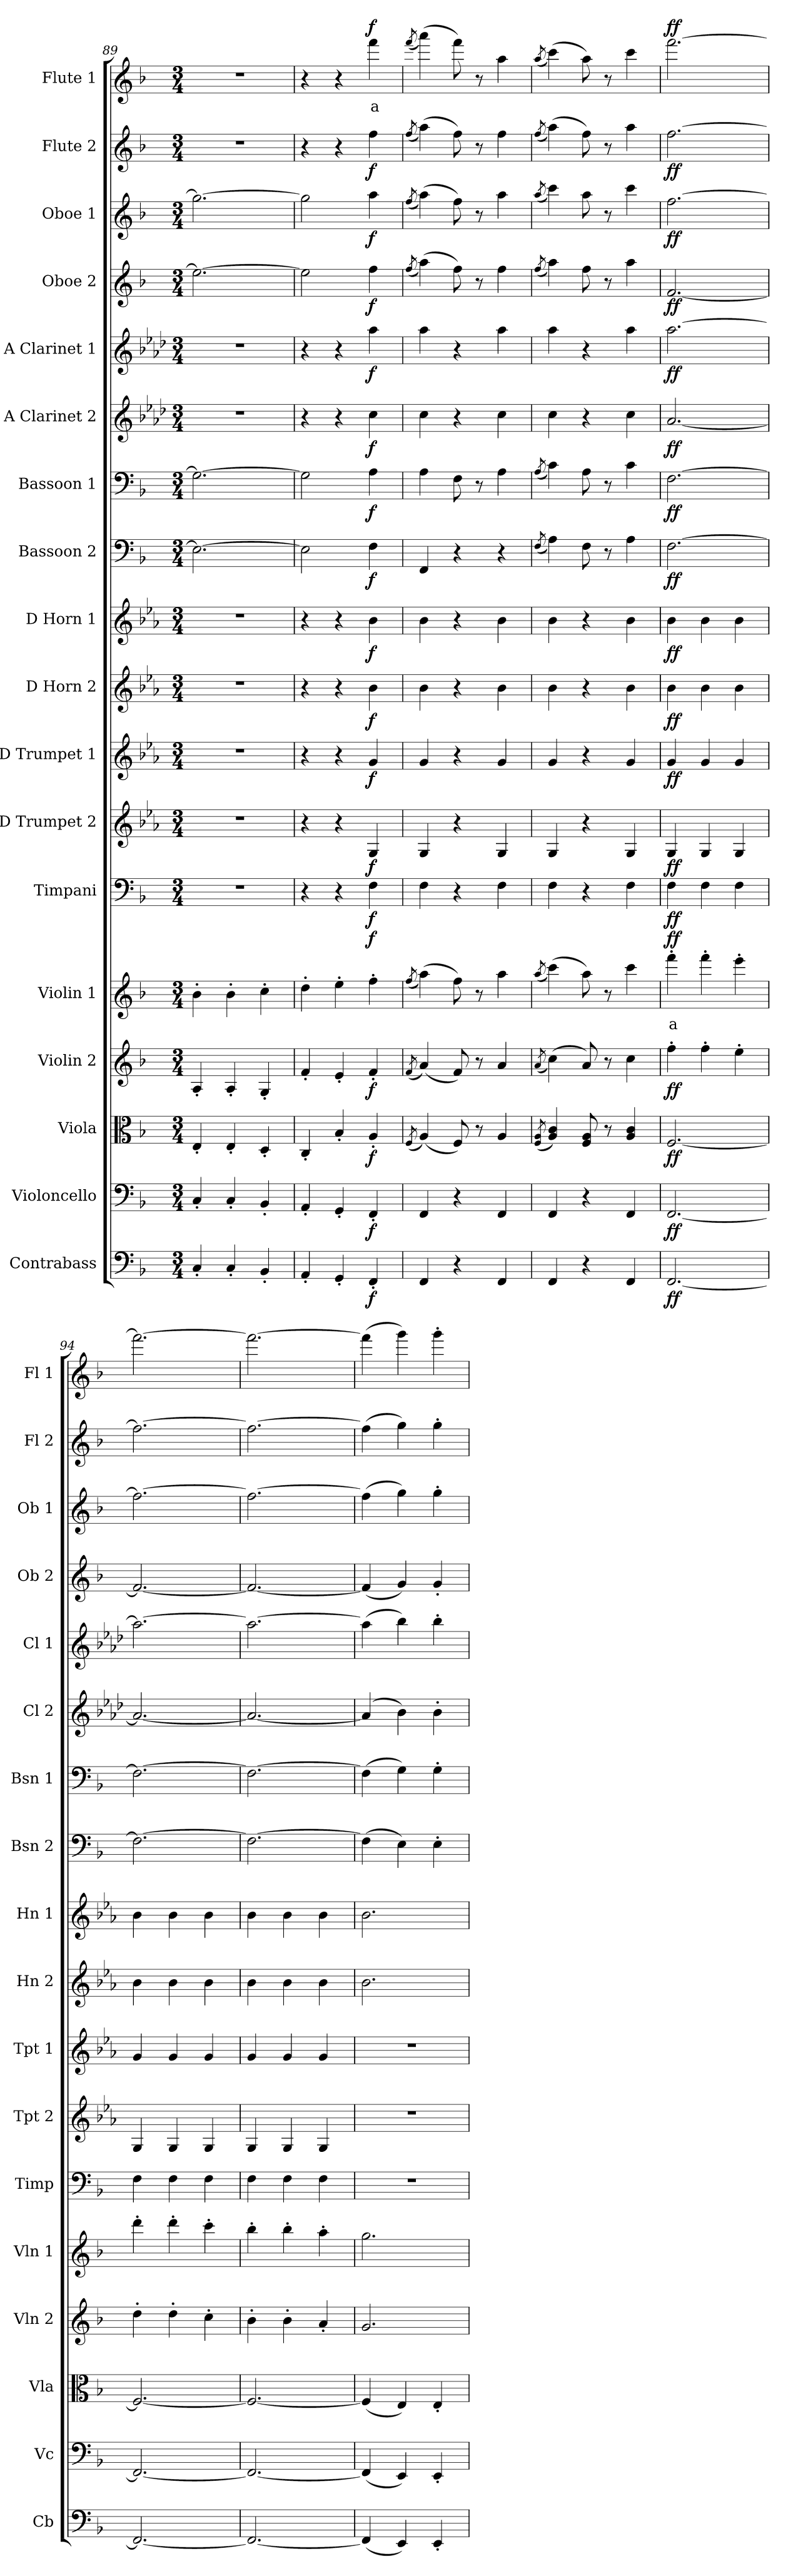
**kern	**dynam	**kern	**dynam	**kern	**dynam	**kern	**dynam	**kern	**text	**dynam	**kern	**dynam	**kern	**dynam	**kern	**dynam	**kern	**dynam	**kern	**dynam	**kern	**dynam	**kern	**dynam	**kern	**dynam	**kern	**dynam	**kern	**dynam	**kern	**dynam	**kern	**dynam	**kern	**text	**dynam
*part18	*part18	*part17	*part17	*part16	*part16	*part15	*part15	*part14	*part14	*part14	*part13	*part13	*part12	*part12	*part11	*part11	*part10	*part10	*part9	*part9	*part8	*part8	*part7	*part7	*part6	*part6	*part5	*part5	*part4	*part4	*part3	*part3	*part2	*part2	*part1	*part1	*part1
*staff18	*staff18	*staff17	*staff17	*staff16	*staff16	*staff15	*staff15	*staff14	*staff14	*staff14	*staff13	*staff13	*staff12	*staff12	*staff11	*staff11	*staff10	*staff10	*staff9	*staff9	*staff8	*staff8	*staff7	*staff7	*staff6	*staff6	*staff5	*staff5	*staff4	*staff4	*staff3	*staff3	*staff2	*staff2	*staff1	*staff1	*staff1
*I"Contrabass	*	*I"Violoncello	*	*I"Viola	*	*I"Violin 2	*	*I"Violin 1	*	*	*I"Timpani	*	*I"D Trumpet 2	*	*I"D Trumpet 1	*	*I"D Horn 2	*	*I"D Horn 1	*	*I"Bassoon 2	*	*I"Bassoon 1	*	*I"A Clarinet 2	*	*I"A Clarinet 1	*	*I"Oboe 2	*	*I"Oboe 1	*	*I"Flute 2	*	*I"Flute 1	*	*
*I'Cb	*	*I'Vc	*	*I'Vla	*	*I'Vln 2	*	*I'Vln 1	*	*	*I'Timp	*	*I'Tpt 2	*	*I'Tpt 1	*	*I'Hn 2	*	*I'Hn 1	*	*I'Bsn 2	*	*I'Bsn 1	*	*I'Cl 2	*	*I'Cl 1	*	*I'Ob 2	*	*I'Ob 1	*	*I'Fl 2	*	*I'Fl 1	*	*
*clefF4	*	*clefF4	*	*clefC3	*	*clefG2	*	*clefG2	*	*	*clefF4	*	*clefG2	*	*clefG2	*	*clefG2	*	*clefG2	*	*clefF4	*	*clefF4	*	*clefG2	*	*clefG2	*	*clefG2	*	*clefG2	*	*clefG2	*	*clefG2	*	*
*ITrd7c12	*	*	*	*	*	*	*	*	*	*	*	*	*ITrd-1c-2	*	*ITrd-1c-2	*	*ITrd6c10	*	*ITrd6c10	*	*	*	*	*	*ITrd2c3	*	*ITrd2c3	*	*	*	*	*	*	*	*	*	*
*k[b-]	*	*k[b-]	*	*k[b-]	*	*k[b-]	*	*k[b-]	*	*	*k[b-]	*	*k[b-]	*	*k[b-]	*	*k[b-]	*	*k[b-]	*	*k[b-]	*	*k[b-]	*	*k[b-]	*	*k[b-]	*	*k[b-]	*	*k[b-]	*	*k[b-]	*	*k[b-]	*	*
*M3/4	*	*M3/4	*	*M3/4	*	*M3/4	*	*M3/4	*	*	*M3/4	*	*M3/4	*	*M3/4	*	*M3/4	*	*M3/4	*	*M3/4	*	*M3/4	*	*M3/4	*	*M3/4	*	*M3/4	*	*M3/4	*	*M3/4	*	*M3/4	*	*
=89	=89	=89	=89	=89	=89	=89	=89	=89	=89	=89	=89	=89	=89	=89	=89	=89	=89	=89	=89	=89	=89	=89	=89	=89	=89	=89	=89	=89	=89	=89	=89	=89	=89	=89	=89	=89	=89
4CC'/	.	4C'/	.	4E'/	.	4A'/	.	4b-'\	.	.	2.r	.	2.r	.	2.r	.	2.r	.	2.r	.	2.E\_	.	2.G\_	.	2.r	.	2.r	.	2.ee\_	.	2.gg\_	.	2.r	.	2.r	.	.
4CC'/	.	4C'/	.	4E'/	.	4A'/	.	4b-'\	.	.	.	.	.	.	.	.	.	.	.	.	.	.	.	.	.	.	.	.	.	.	.	.	.	.	.	.	.
4BBB-'/	.	4BB-'/	.	4D'/	.	4G'/	.	4cc'\	.	.	.	.	.	.	.	.	.	.	.	.	.	.	.	.	.	.	.	.	.	.	.	.	.	.	.	.	.
!!LO:PB:g=z
=90	=90	=90	=90	=90	=90	=90	=90	=90	=90	=90	=90	=90	=90	=90	=90	=90	=90	=90	=90	=90	=90	=90	=90	=90	=90	=90	=90	=90	=90	=90	=90	=90	=90	=90	=90	=90	=90
4AAA'/	.	4AA'/	.	4C'/	.	4f'/	.	4dd'\	.	.	4r	.	4r	.	4r	.	4r	.	4r	.	2E\]	.	2G\]	.	4r	.	4r	.	2ee\]	.	2gg\]	.	4r	.	4r	.	.
4GGG'/	.	4GG'/	.	4B-'/	.	4e'/	.	4ee'\	.	.	4r	.	4r	.	4r	.	4r	.	4r	.	.	.	.	.	4r	.	4r	.	.	.	.	.	4r	.	4r	.	.
!	!LO:DY:b	!	!LO:DY:b	!	!LO:DY:b	!	!LO:DY:b	!	!	!LO:DY:b	!	!LO:DY:b	!	!LO:DY:b	!	!LO:DY:b	!	!LO:DY:b	!	!LO:DY:b	!	!LO:DY:b	!	!LO:DY:b	!	!LO:DY:b	!	!LO:DY:b	!	!LO:DY:b	!	!LO:DY:b	!	!LO:DY:b	!	!LO:LY:b:color=#FF0000	!LO:DY:b
4FFF'/	f	4FF'/	f	4A'/	f	4f'/	f	4ff'\	.	f	4F\	f	4A/	f	4a/	f	4c\	f	4c\	f	4F\	f	4A\	f	4a\	f	4ff\	f	4ff\	f	4aa\	f	4ff\	f	4fff\	a	f
=91	=91	=91	=91	=91	=91	=91	=91	=91	=91	=91	=91	=91	=91	=91	=91	=91	=91	=91	=91	=91	=91	=91	=91	=91	=91	=91	=91	=91	=91	=91	=91	=91	=91	=91	=91	=91	=91
.	.	.	.	(8qF/	.	(8qf/	.	(8qff/	.	.	.	.	.	.	.	.	.	.	.	.	.	.	.	.	.	.	.	.	(8qff/	.	(8qff/	.	(8qff/	.	(8qfff/	.	.
4FFF/	.	4FF/	.	(4A/)	.	(4a/)	.	(4aa\)	.	.	4F\	.	4A/	.	4a/	.	4c\	.	4c\	.	4FF/	.	4A\	.	4a\	.	4ff\	.	(4aa\)	.	(4aa\)	.	(4aa\)	.	(4aaa\)	.	.
4r	.	4r	.	8F/)	.	8f/)	.	8ff\)	.	.	4r	.	4r	.	4r	.	4r	.	4r	.	4r	.	8F\	.	4r	.	4r	.	8ff\)	.	8ff\)	.	8ff\)	.	8fff\)	.	.
.	.	.	.	8r	.	8r	.	8r	.	.	.	.	.	.	.	.	.	.	.	.	.	.	8r	.	.	.	.	.	8r	.	8r	.	8r	.	8r	.	.
4FFF/	.	4FF/	.	4A/	.	4a/	.	4aa\	.	.	4F\	.	4A/	.	4a/	.	4c\	.	4c\	.	4r	.	4A\	.	4a\	.	4ff\	.	4ff\	.	4aa\	.	4ff\	.	4aa\	.	.
=92	=92	=92	=92	=92	=92	=92	=92	=92	=92	=92	=92	=92	=92	=92	=92	=92	=92	=92	=92	=92	=92	=92	=92	=92	=92	=92	=92	=92	=92	=92	=92	=92	=92	=92	=92	=92	=92
.	.	.	.	(8qF/ 8qA/	.	(8qa/	.	(8qaa/	.	.	.	.	.	.	.	.	.	.	.	.	(8qF/	.	(8qA/	.	.	.	.	.	(8qff/	.	(8qaa/	.	(8qff/	.	(8qaa/	.	.
4FFF/	.	4FF/	.	4A/ 4c/)	.	(4cc\)	.	(4ccc\)	.	.	4F\	.	4A/	.	4a/	.	4c\	.	4c\	.	4A\)	.	4c\)	.	4a\	.	4ff\	.	4aa\)	.	4ccc\)	.	(4aa\)	.	(4ccc\)	.	.
4r	.	4r	.	8F/ 8A/	.	8a/)	.	8aa\)	.	.	4r	.	4r	.	4r	.	4r	.	4r	.	8F\	.	8A\	.	4r	.	4r	.	8ff\	.	8aa\	.	8ff\)	.	8aa\)	.	.
.	.	.	.	8r	.	8r	.	8r	.	.	.	.	.	.	.	.	.	.	.	.	8r	.	8r	.	.	.	.	.	8r	.	8r	.	8r	.	8r	.	.
4FFF/	.	4FF/	.	4A/ 4c/	.	4cc\	.	4ccc\	.	.	4F\	.	4A/	.	4a/	.	4c\	.	4c\	.	4A\	.	4c\	.	4a\	.	4ff\	.	4aa\	.	4ccc\	.	4aa\	.	4ccc\	.	.
=93	=93	=93	=93	=93	=93	=93	=93	=93	=93	=93	=93	=93	=93	=93	=93	=93	=93	=93	=93	=93	=93	=93	=93	=93	=93	=93	=93	=93	=93	=93	=93	=93	=93	=93	=93	=93	=93
!	!LO:DY:b	!	!LO:DY:b	!	!LO:DY:b	!	!LO:DY:b	!	!LO:LY:b:color=#FF0000	!LO:DY:b	!	!LO:DY:b	!	!LO:DY:b	!	!LO:DY:b	!	!LO:DY:b	!	!LO:DY:b	!	!LO:DY:b	!	!LO:DY:b	!	!LO:DY:b	!	!LO:DY:b	!	!LO:DY:b	!	!LO:DY:b	!	!LO:DY:b	!	!	!LO:DY:b
[2.FFF/	ff	[2.FF/	ff	[2.F/	ff	4ff'\	ff	4fff'\	a	ff	4F\	ff	4A/	ff	4a/	ff	4c\	ff	4c\	ff	[2.F\	ff	[2.F\	ff	[2.f/	ff	[2.ff\	ff	[2.f/	ff	[2.ff\	ff	[2.ff\	ff	[2.fff\	.	ff
.	.	.	.	.	.	4ff'\	.	4fff'\	.	.	4F\	.	4A/	.	4a/	.	4c\	.	4c\	.	.	.	.	.	.	.	.	.	.	.	.	.	.	.	.	.	.
.	.	.	.	.	.	4ee'\	.	4eee'\	.	.	4F\	.	4A/	.	4a/	.	4c\	.	4c\	.	.	.	.	.	.	.	.	.	.	.	.	.	.	.	.	.	.
=94	=94	=94	=94	=94	=94	=94	=94	=94	=94	=94	=94	=94	=94	=94	=94	=94	=94	=94	=94	=94	=94	=94	=94	=94	=94	=94	=94	=94	=94	=94	=94	=94	=94	=94	=94	=94	=94
2.FFF/_	.	2.FF/_	.	2.F/_	.	4dd'\	.	4ddd'\	.	.	4F\	.	4A/	.	4a/	.	4c\	.	4c\	.	2.F\_	.	2.F\_	.	2.f/_	.	2.ff\_	.	2.f/_	.	2.ff\_	.	2.ff\_	.	2.fff\_	.	.
.	.	.	.	.	.	4dd'\	.	4ddd'\	.	.	4F\	.	4A/	.	4a/	.	4c\	.	4c\	.	.	.	.	.	.	.	.	.	.	.	.	.	.	.	.	.	.
.	.	.	.	.	.	4cc'\	.	4ccc'\	.	.	4F\	.	4A/	.	4a/	.	4c\	.	4c\	.	.	.	.	.	.	.	.	.	.	.	.	.	.	.	.	.	.
=95	=95	=95	=95	=95	=95	=95	=95	=95	=95	=95	=95	=95	=95	=95	=95	=95	=95	=95	=95	=95	=95	=95	=95	=95	=95	=95	=95	=95	=95	=95	=95	=95	=95	=95	=95	=95	=95
2.FFF/_	.	2.FF/_	.	2.F/_	.	4b-'\	.	4bb-'\	.	.	4F\	.	4A/	.	4a/	.	4c\	.	4c\	.	2.F\_	.	2.F\_	.	2.f/_	.	2.ff\_	.	2.f/_	.	2.ff\_	.	2.ff\_	.	2.fff\_	.	.
.	.	.	.	.	.	4b-'\	.	4bb-'\	.	.	4F\	.	4A/	.	4a/	.	4c\	.	4c\	.	.	.	.	.	.	.	.	.	.	.	.	.	.	.	.	.	.
.	.	.	.	.	.	4a'/	.	4aa'\	.	.	4F\	.	4A/	.	4a/	.	4c\	.	4c\	.	.	.	.	.	.	.	.	.	.	.	.	.	.	.	.	.	.
=96	=96	=96	=96	=96	=96	=96	=96	=96	=96	=96	=96	=96	=96	=96	=96	=96	=96	=96	=96	=96	=96	=96	=96	=96	=96	=96	=96	=96	=96	=96	=96	=96	=96	=96	=96	=96	=96
(4FFF/]	.	(4FF/]	.	(4F/]	.	2.g/	.	2.gg\	.	.	2.r	.	2.r	.	2.r	.	2.c\	.	2.c\	.	(4F\]	.	(4F\]	.	(4f/]	.	(4ff\]	.	(4f/]	.	(4ff\]	.	(4ff\]	.	(4fff\]	.	.
4EEE/)	.	4EE/)	.	4E/)	.	.	.	.	.	.	.	.	.	.	.	.	.	.	.	.	4E\)	.	4G\)	.	4g\)	.	4gg\)	.	4g/)	.	4gg\)	.	4gg\)	.	4ggg\)	.	.
4EEE'/	.	4EE'/	.	4E'/	.	.	.	.	.	.	.	.	.	.	.	.	.	.	.	.	4E'\	.	4G'\	.	4g'\	.	4gg'\	.	4g'/	.	4gg'\	.	4gg'\	.	4ggg'\	.	.
=	=	=	=	=	=	=	=	=	=	=	=	=	=	=	=	=	=	=	=	=	=	=	=	=	=	=	=	=	=	=	=	=	=	=	=	=	=
*-	*-	*-	*-	*-	*-	*-	*-	*-	*-	*-	*-	*-	*-	*-	*-	*-	*-	*-	*-	*-	*-	*-	*-	*-	*-	*-	*-	*-	*-	*-	*-	*-	*-	*-	*-	*-	*-
